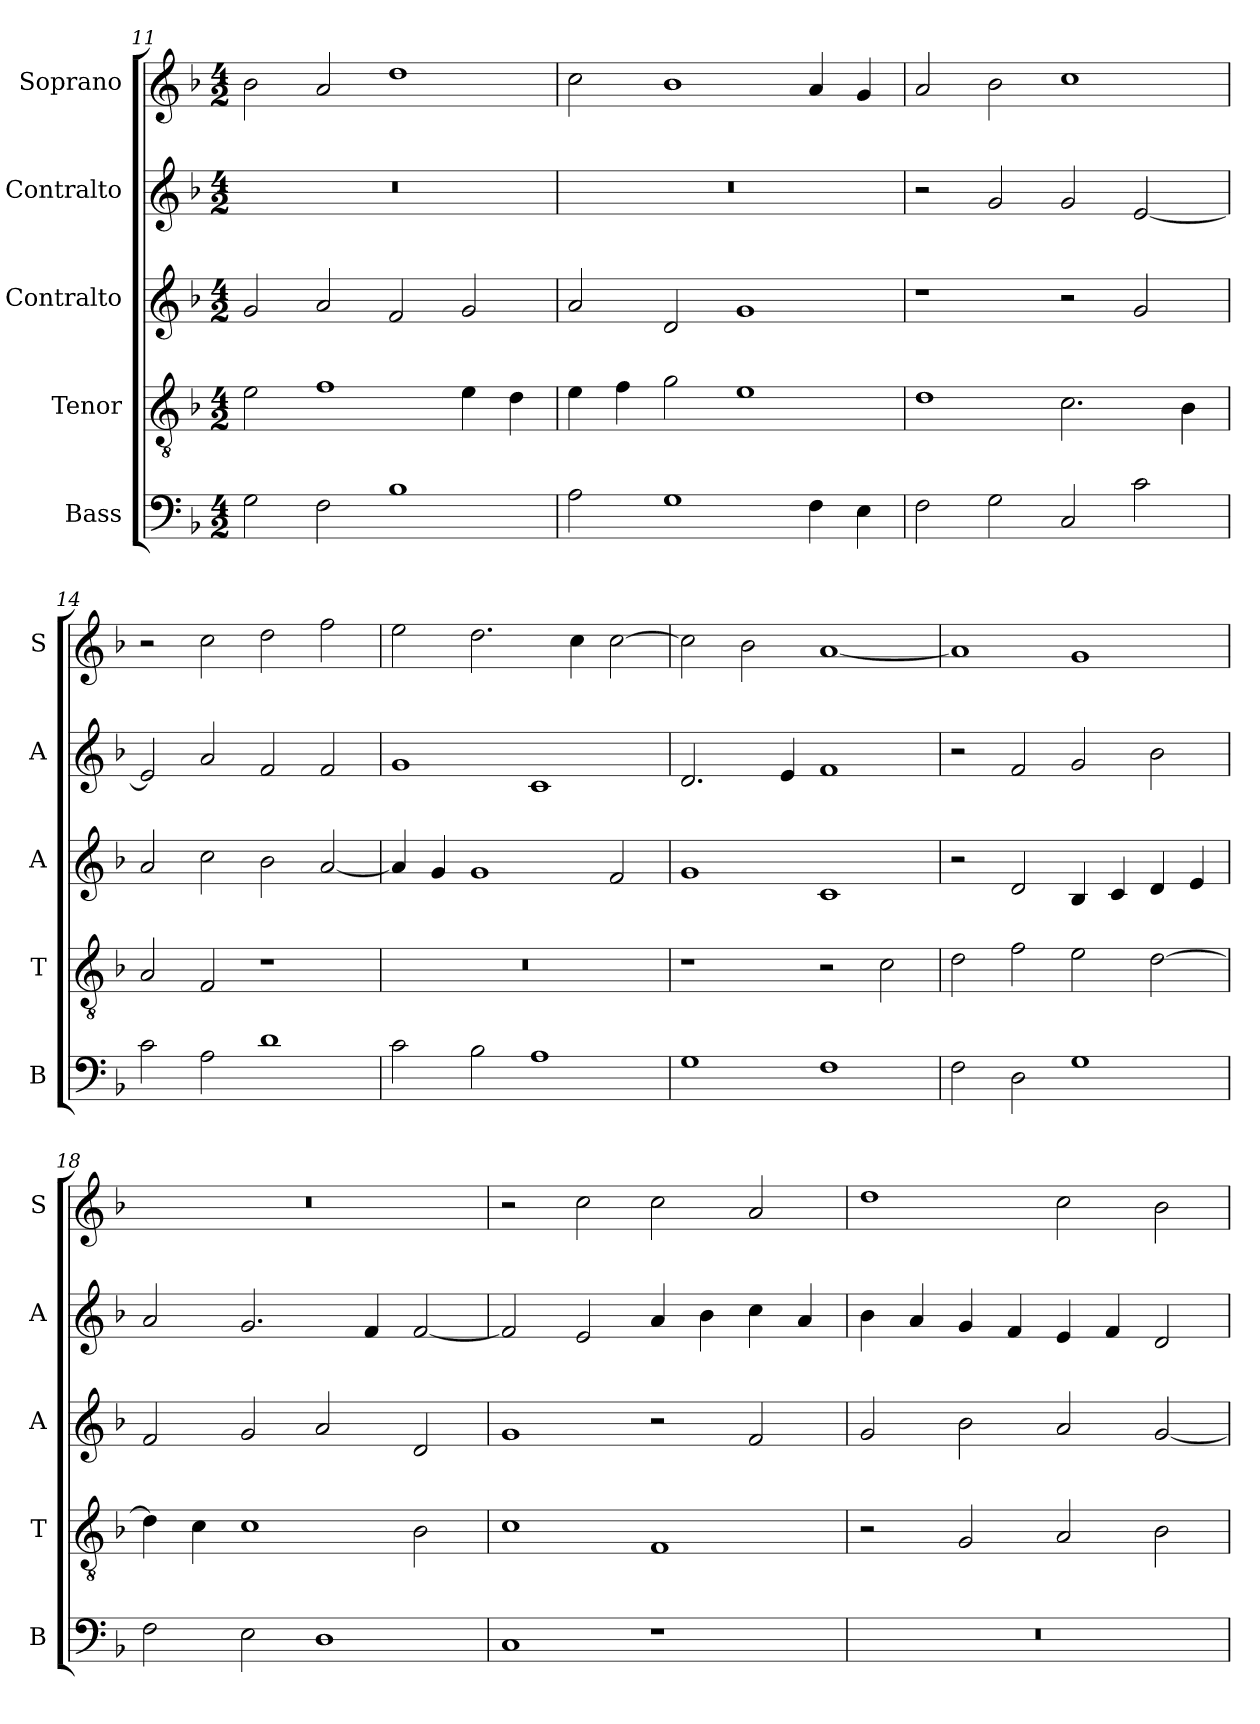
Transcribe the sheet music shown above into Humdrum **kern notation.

**kern	**kern	**kern	**kern	**kern
*part5	*part4	*part3	*part2	*part1
*staff5	*staff4	*staff3	*staff2	*staff1
*I"Bass	*I"Tenor	*I"Contralto	*I"Contralto	*I"Soprano
*I'B	*I'T	*I'A	*I'A	*I'S
*clefF4	*clefGv2	*clefG2	*clefG2	*clefG2
*k[b-]	*k[b-]	*k[b-]	*k[b-]	*k[b-]
*F:ion	*F:ion	*F:ion	*F:ion	*F:ion
*M4/2	*M4/2	*M4/2	*M4/2	*M4/2
=11	=11	=11	=11	=11
2G	2e	2g	0r	2b-
2F	1f	2a	.	2a
1B-	.	2f	.	1dd
.	4e	2g	.	.
.	4d	.	.	.
=12	=12	=12	=12	=12
2A	4e	2a	0r	2cc
.	4f	.	.	.
1G	2g	2d	.	1b-
.	1e	1g	.	.
4F	.	.	.	4a
4E	.	.	.	4g
=13	=13	=13	=13	=13
2F	1d	1r	2r	2a
2G	.	.	2g	2b-
2C	2.c	2r	2g	1cc
2c	.	2g	[2e	.
.	4B-	.	.	.
=14	=14	=14	=14	=14
2c	2A	2a	2e]	2r
2A	2F	2cc	2a	2cc
1d	1r	2b-	2f	2dd
.	.	[2a	2f	2ff
=15	=15	=15	=15	=15
2c	0r	4a]	1g	2ee
.	.	4g	.	.
2B-	.	1g	.	2.dd
1A	.	.	1c	.
.	.	.	.	4cc
.	.	2f	.	[2cc
=16	=16	=16	=16	=16
1G	1r	1g	2.d	2cc]
.	.	.	.	2b-
.	.	.	4e	.
1F	2r	1c	1f	[1a
.	2c	.	.	.
=17	=17	=17	=17	=17
2F	2d	2r	2r	1a]
2D	2f	2d	2f	.
1G	2e	4B-	2g	1g
.	.	4c	.	.
.	[2d	4d	2b-	.
.	.	4e	.	.
=18	=18	=18	=18	=18
2F	4d]	2f	2a	0r
.	4c	.	.	.
2E	1c	2g	2.g	.
1D	.	2a	.	.
.	.	.	4f	.
.	2B-	2d	[2f	.
=19	=19	=19	=19	=19
1C	1c	1g	2f]	2r
.	.	.	2e	2cc
1r	1F	2r	4a	2cc
.	.	.	4b-	.
.	.	2f	4cc	2a
.	.	.	4a	.
=20	=20	=20	=20	=20
0r	2r	2g	4b-	1dd
.	.	.	4a	.
.	2G	2b-	4g	.
.	.	.	4f	.
.	2A	2a	4e	2cc
.	.	.	4f	.
.	2B-	[2g	2d	2b-
=	=	=	=	=
*-	*-	*-	*-	*-
